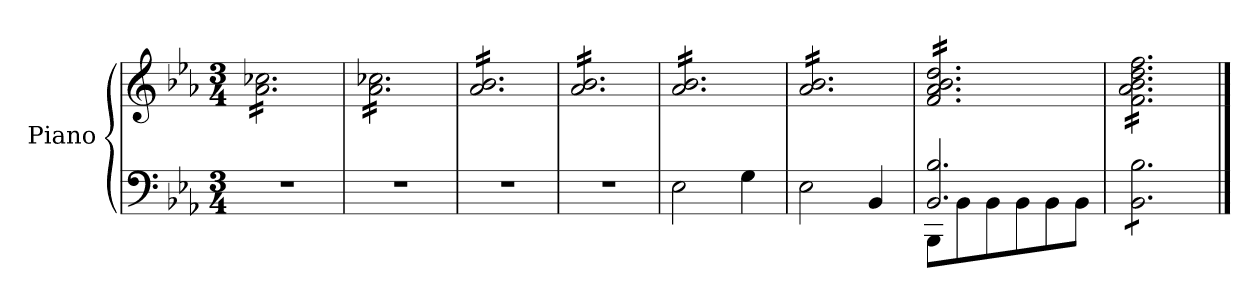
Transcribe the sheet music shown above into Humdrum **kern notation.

**kern	**kern
*part1	*part1
*staff2	*staff1
*I"Piano	*
*I'Pno.	*
*clefF4	*clefG2
*k[b-e-a-]	*k[b-e-a-]
*M3/4	*M3/4
=1	=1
*	*tremolo
2.r	16a- 16cc-XLL
.	16a- 16cc-X
.	16a- 16cc-X
.	16a- 16cc-X
.	16a- 16cc-X
.	16a- 16cc-X
.	16a- 16cc-X
.	16a- 16cc-X
.	16a- 16cc-X
.	16a- 16cc-X
.	16a- 16cc-X
.	16a- 16cc-XJJ
=2	=2
2.r	16a- 16cc-XLL
.	16a- 16cc-X
.	16a- 16cc-X
.	16a- 16cc-X
.	16a- 16cc-X
.	16a- 16cc-X
.	16a- 16cc-X
.	16a- 16cc-X
.	16a- 16cc-X
.	16a- 16cc-X
.	16a- 16cc-X
.	16a- 16cc-XJJ
=3	=3
2.r	16a- 16b-LL
.	16a- 16b-
.	16a- 16b-
.	16a- 16b-
.	16a- 16b-
.	16a- 16b-
.	16a- 16b-
.	16a- 16b-
.	16a- 16b-
.	16a- 16b-
.	16a- 16b-
.	16a- 16b-JJ
=4	=4
2.r	16a- 16b-LL
.	16a- 16b-
.	16a- 16b-
.	16a- 16b-
.	16a- 16b-
.	16a- 16b-
.	16a- 16b-
.	16a- 16b-
.	16a- 16b-
.	16a- 16b-
.	16a- 16b-
.	16a- 16b-JJ
=5	=5
2E-	16a- 16b-LL
.	16a- 16b-
.	16a- 16b-
.	16a- 16b-
.	16a- 16b-
.	16a- 16b-
.	16a- 16b-
.	16a- 16b-
4G	16a- 16b-
.	16a- 16b-
.	16a- 16b-
.	16a- 16b-JJ
=6	=6
2E-	16a- 16b-LL
.	16a- 16b-
.	16a- 16b-
.	16a- 16b-
.	16a- 16b-
.	16a- 16b-
.	16a- 16b-
.	16a- 16b-
4BB-	16a- 16b-
.	16a- 16b-
.	16a- 16b-
.	16a- 16b-JJ
=7	=7
*^	*
2.BB- 2.B-	8BBB-L	16f 16a- 16b- 16ddLL
.	.	16f 16a- 16b- 16dd
.	8BB-	16f 16a- 16b- 16dd
.	.	16f 16a- 16b- 16dd
.	8BB-	16f 16a- 16b- 16dd
.	.	16f 16a- 16b- 16dd
.	8BB-	16f 16a- 16b- 16dd
.	.	16f 16a- 16b- 16dd
.	8BB-	16f 16a- 16b- 16dd
.	.	16f 16a- 16b- 16dd
.	8BB-J	16f 16a- 16b- 16dd
.	.	16f 16a- 16b- 16ddJJ
*v	*v	*
=8	=8
*tremolo	*
8BB- 8B-L	16f 16a- 16b- 16dd 16ffLL
.	16f 16a- 16b- 16dd 16ff
8BB- 8B-	16f 16a- 16b- 16dd 16ff
.	16f 16a- 16b- 16dd 16ff
8BB- 8B-	16f 16a- 16b- 16dd 16ff
.	16f 16a- 16b- 16dd 16ff
8BB- 8B-	16f 16a- 16b- 16dd 16ff
.	16f 16a- 16b- 16dd 16ff
8BB- 8B-	16f 16a- 16b- 16dd 16ff
.	16f 16a- 16b- 16dd 16ff
8BB- 8B-J	16f 16a- 16b- 16dd 16ff
*Xtremolo	*
.	16f 16a- 16b- 16dd 16ffJJ
*	*Xtremolo
==	==
*-	*-
